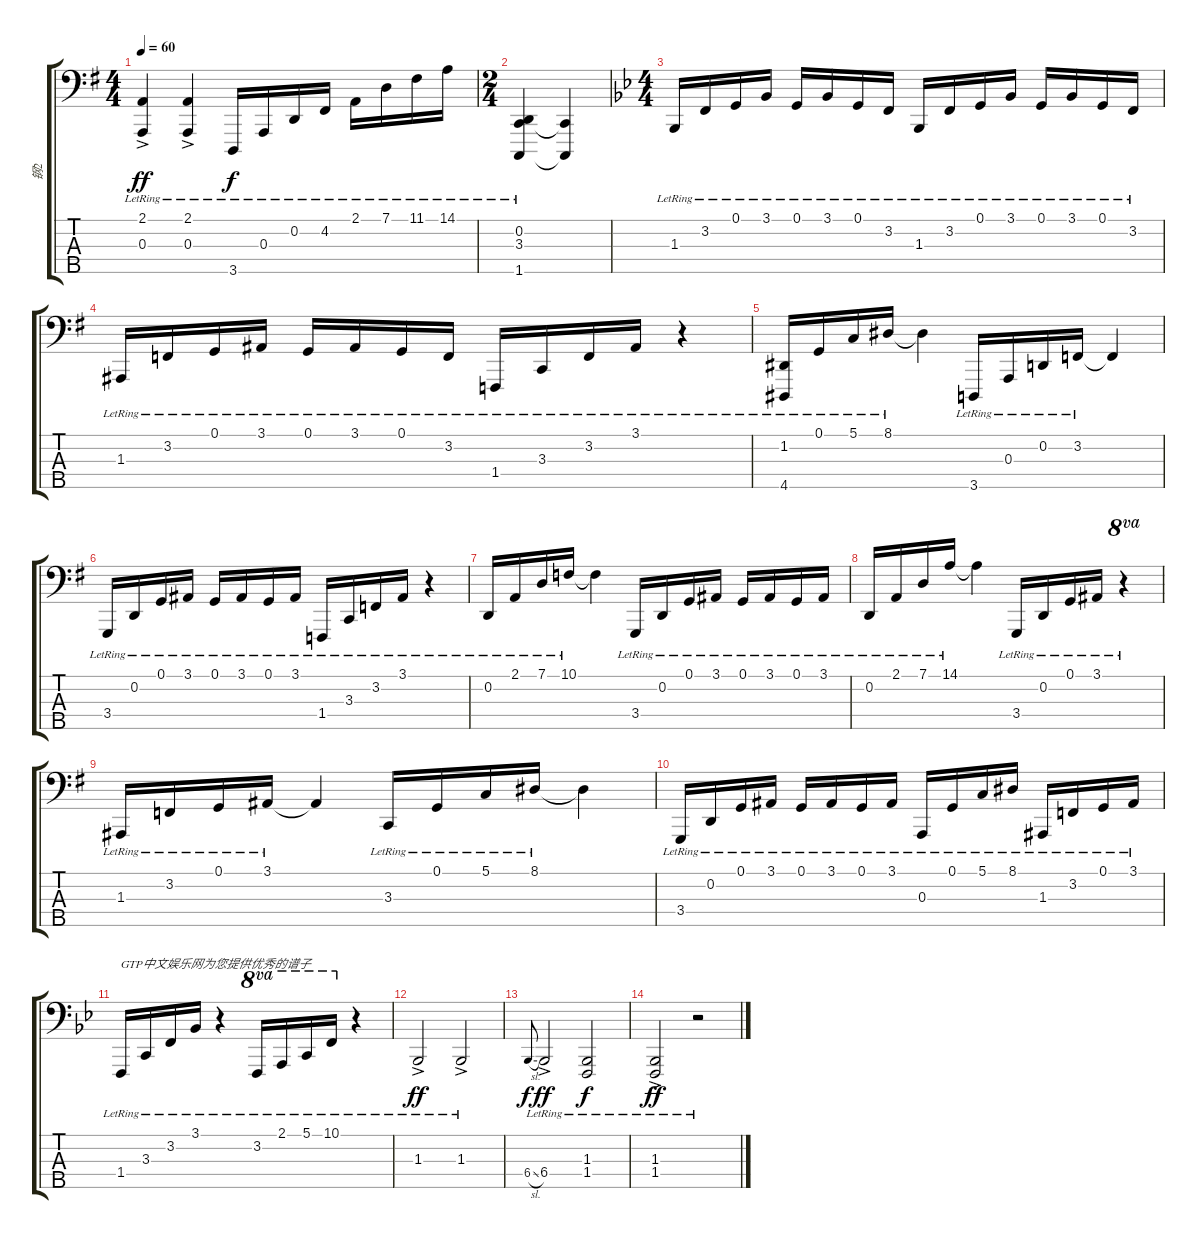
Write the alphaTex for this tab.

\track ("钢2" "钢2") {instrument electricgrandpiano}
\staff {score tabs}
\tuning (G2 D2 A1 E1 B0) {hide}
\ts (4 4)
\tempo 60
\clef f4
\ks g
(2.1{ac lr} 0.3{ac lr}).4{dy ff} (2.1{ac lr} 0.3{ac lr}).4 3.5{lr}.16{dy f} 0.3{lr}.16 0.2{lr}.16 4.2{lr}.16 2.1{lr}.16 7.1{lr}.16 11.1{lr}.16 14.1{lr}.16 |
\ts (2 4)
(0.2{lr} 3.3{lr} 1.5{lr}).4 (3.3{t} 1.5{t}).4 |
\ts (4 4)
\ks bb
1.3{lr}.16 3.2{lr}.16 0.1{lr}.16 3.1{lr}.16 0.1{lr}.16 3.1{lr}.16 0.1{lr}.16 3.2{lr}.16 1.3{lr}.16 3.2{lr}.16 0.1{lr}.16 3.1{lr}.16 0.1{lr}.16 3.1{lr}.16 0.1{lr}.16 3.2{lr}.16 |
\ks g
1.3{lr}.16 3.2{lr}.16 0.1{lr}.16 3.1{lr}.16 0.1{lr}.16 3.1{lr}.16 0.1{lr}.16 3.2{lr}.16 1.4{lr}.16 3.3{lr}.16 3.2{lr}.16 3.1{lr}.16 r.4 |
(1.2{lr} 4.5{lr}).16 0.1{lr}.16 5.1{lr}.16 8.1{lr}.16 8.1{t}.4 3.5{lr}.16 0.3{lr}.16 0.2{lr}.16 3.2{lr}.16 3.2{t}.4 |
3.4{lr}.16 0.2{lr}.16 0.1{lr}.16 3.1{lr}.16 0.1{lr}.16 3.1{lr}.16 0.1{lr}.16 3.1{lr}.16 1.4{lr}.16 3.3{lr}.16 3.2{lr}.16 3.1{lr}.16 r.4 |
0.2{lr}.16 2.1{lr}.16 7.1{lr}.16 10.1{lr}.16 10.1{t}.4 3.4{lr}.16 0.2{lr}.16 0.1{lr}.16 3.1{lr}.16 0.1{lr}.16 3.1{lr}.16 0.1{lr}.16 3.1{lr}.16 |
0.2{lr}.16 2.1{lr}.16 7.1{lr}.16 14.1{lr}.16 14.1{t}.4 3.4{lr}.16 0.2{lr}.16 0.1{lr}.16 3.1{lr}.16 r.4{ot 8va} |
1.3{lr}.16 3.2{lr}.16 0.1{lr}.16 3.1{lr}.16 3.1{t}.4 3.3{lr}.16 0.1{lr}.16 5.1{lr}.16 8.1{lr}.16 8.1{t}.4 |
3.4{lr}.16 0.2{lr}.16 0.1{lr}.16 3.1{lr}.16 0.1{lr}.16 3.1{lr}.16 0.1{lr}.16 3.1{lr}.16 0.3{lr}.16 0.1{lr}.16 5.1{lr}.16 8.1{lr}.16 1.3{lr}.16 3.2{lr}.16 0.1{lr}.16 3.1{lr}.16 |
\ks bb
1.4{lr}.16{txt "GTP中文娱乐网为您提供优秀的谱子"} 3.3{lr}.16 3.2{lr}.16 3.1{lr}.16 r.4 3.2{lr}.16{ot 8va} 2.1{lr}.16{ot 8va} 5.1{lr}.16{ot 8va} 10.1{lr}.16{ot 8va} r.4 |
1.3{ac lr}.2{dy ff} 1.3{ac lr}.2 |
6.4{sl}.8{gr onbeat dy f} 6.4{ac lr}.2{dy ff} (1.3{lr} 1.4{lr}).2{dy f} |
(1.3{ac lr} 1.4{ac lr}).2{dy ff} r.2
